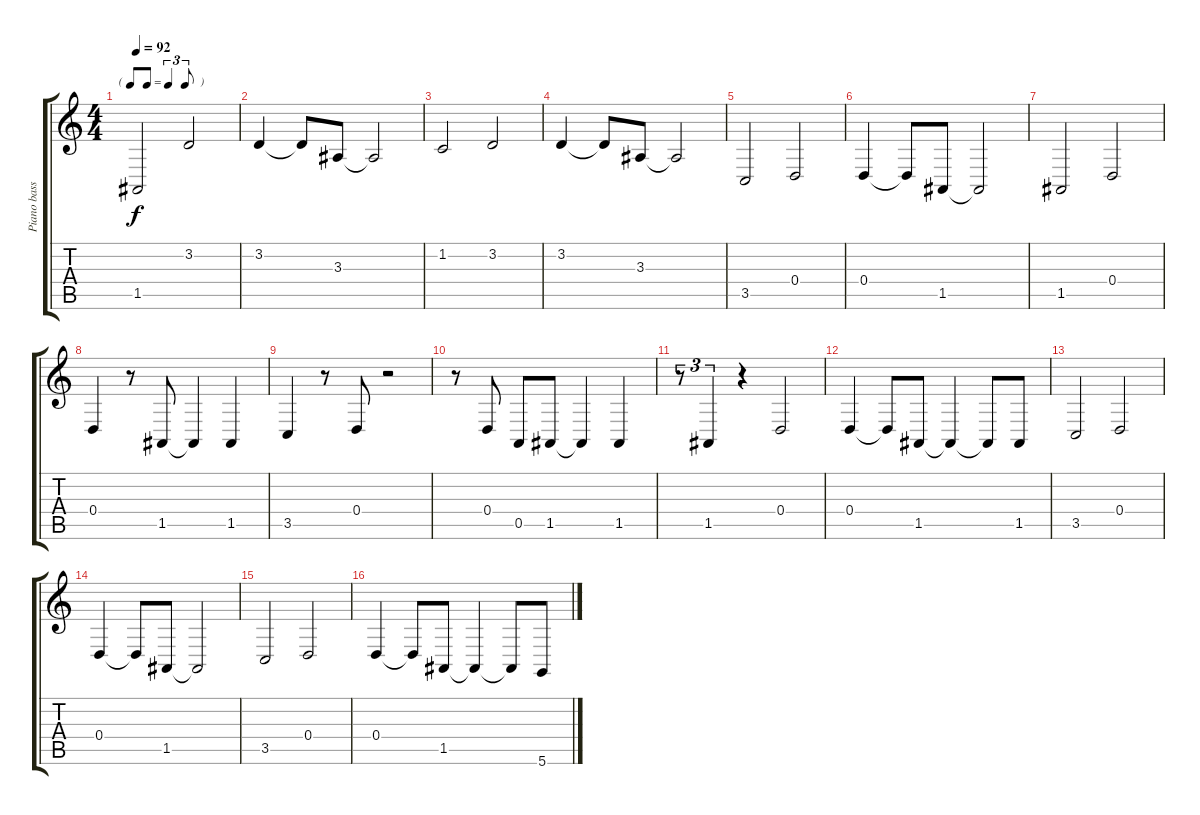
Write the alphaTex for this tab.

\track ("Piano basse" "Piano bass") {instrument acousticgrandpiano}
\staff {score tabs}
\tuning (E4 B3 G3 D3 A2 D2) {hide}
\ts (4 4)
\tf triplet8th
\tempo 92
\clef g2
\ks c
1.5.2{dy f} 3.2.2 |
3.2.4 3.2{t}.8 3.3.8 3.3{t}.2 |
1.2.2 3.2.2 |
3.2.4 3.2{t}.8 3.3.8 3.3{t}.2 |
3.5.2 0.4.2 |
0.4.4 0.4{t}.8 1.5.8 1.5{t}.2 |
1.5.2 0.4.2 |
0.4.4 r.8 1.5.8 1.5{t}.4 1.5.4 |
3.5.4 r.8 0.4.8 r.2 |
r.8 0.4.8 0.5.8 1.5.8 1.5{t}.4 1.5.4 |
r.8{tu (3 2)} 1.5.4{tu (3 2)} r.4 0.4.2 |
0.4.4 0.4{t}.8 1.5.8 1.5{t}.4 1.5{t}.8 1.5.8 |
3.5.2 0.4.2 |
0.4.4 0.4{t}.8 1.5.8 1.5{t}.2 |
3.5.2 0.4.2 |
0.4.4 0.4{t}.8 1.5.8 1.5{t}.4 1.5{t}.8 5.6.8
